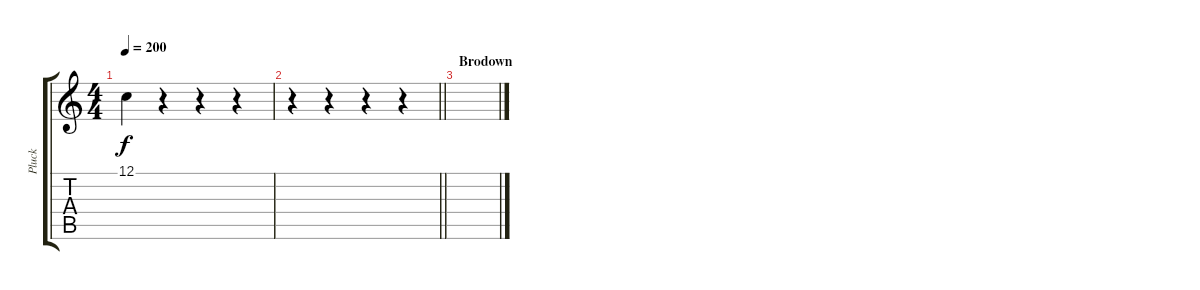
\track ("Pluck" "Pluck") {instrument shamisen}
\staff {score tabs}
\tuning (C4 G3 Eb3 Bb2 F2 C2) {hide}
\ts (4 4)
\tempo 200
\clef g2
\ks c
12.1.4{dy f} r.4 r.4 r.4 |
\barLineRight lightlight
r.4 r.4 r.4 r.4 |
\section ("" "Brodown")
